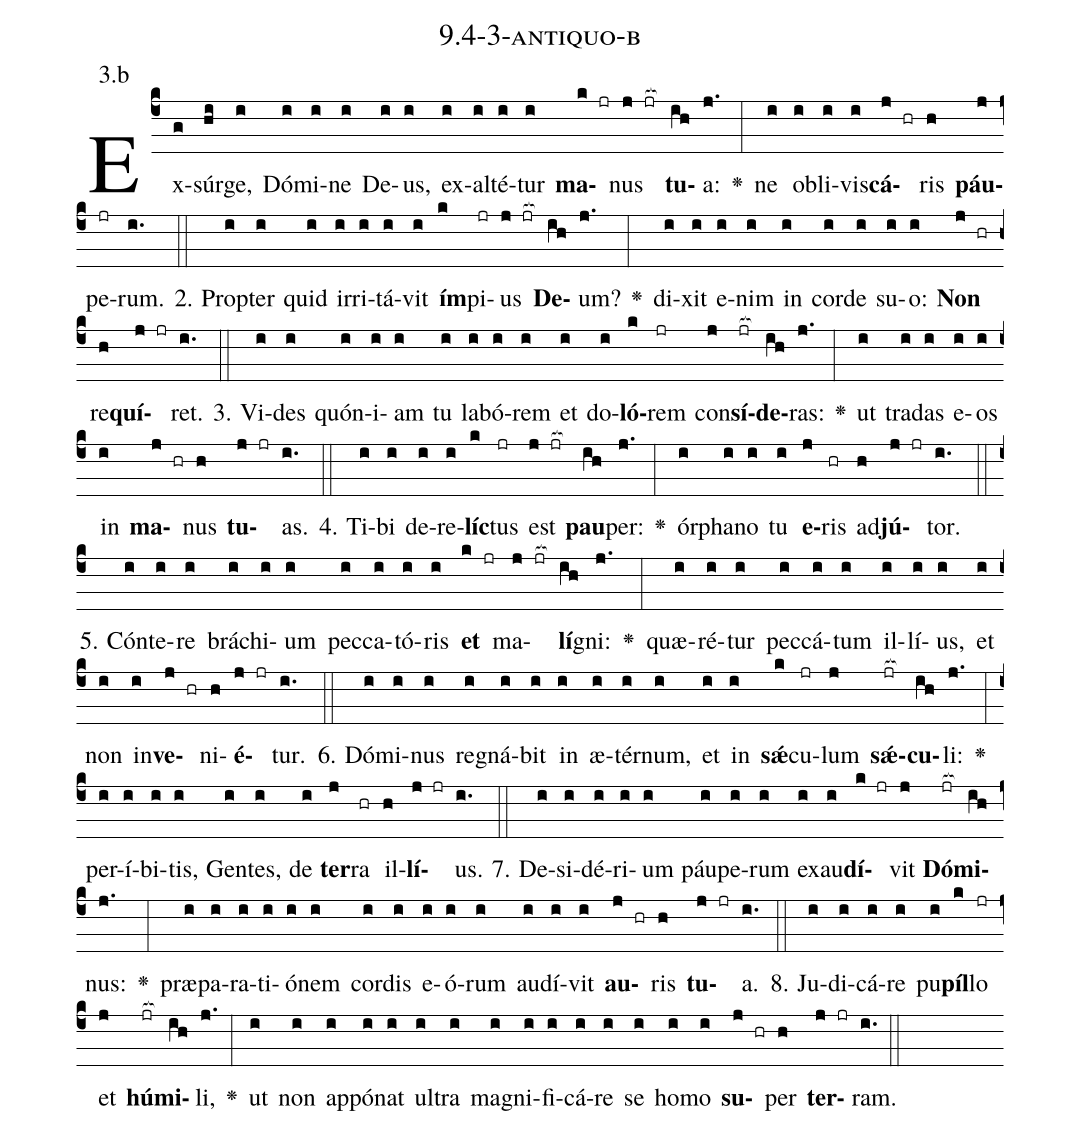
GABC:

name: 9.4-3-antiquo-b;
annotation: 3.b;
%%
(c4)Ex(g)súr(hi)ge,(i) Dó(i)mi(i)ne(i) De(i)us,(i) ex(i)al(i)té(i)tur(i) <b>ma</b>(k jr)nus(j jr[ocb:1{]) <b>tu</b>(ih[ocb:0}])a:(j.) <v>\greheightstar</v>(:) ne(i) ob(i)li(i)vis(i)<b>cá</b>(j hr)ris(h) <b>páu</b>(j)pe(jr)rum.(i.) (::)
2. Prop(i)ter(i) quid(i) ir(i)ri(i)tá(i)vit(i) <b>ím</b>(k)pi(jr)us(j jr[ocb:1{]) <b>De</b>(ih[ocb:0}])um?(j.) <v>\greheightstar</v>(:) di(i)xit(i) e(i)nim(i) in(i) cor(i)de(i) su(i)o:(i) <b>Non</b>(j hr) re(h)<b>quí</b>(j jr)ret.(i.) (::)
3. Vi(i)des(i) quón(i)i(i)am(i) tu(i) la(i)bó(i)rem(i) et(i) do(i)<b>ló</b>(k)rem(jr) con(j)<b>sí</b>(jr[ocb:1{])<b>de</b>(ih[ocb:0}])ras:(j.) <v>\greheightstar</v>(:) ut(i) tra(i)das(i) e(i)os(i) in(i) <b>ma</b>(j hr)nus(h) <b>tu</b>(j jr)as.(i.) (::)
4. Ti(i)bi(i) de(i)re(i)<b>líc</b>(k)tus(jr) est(j jr[ocb:1{]) <b>pau</b>(ih[ocb:0}])per:(j.) <v>\greheightstar</v>(:) ór(i)pha(i)no(i) tu(i) <b>e</b>(j)ris(hr) ad(h)<b>jú</b>(j jr)tor.(i.) (::)
5. Cón(i)te(i)re(i) brá(i)chi(i)um(i) pec(i)ca(i)tó(i)ris(i) <b>et</b>(k jr) ma(j jr[ocb:1{])<b>lí</b>(ih[ocb:0}])gni:(j.) <v>\greheightstar</v>(:) quæ(i)ré(i)tur(i) pec(i)cá(i)tum(i) il(i)lí(i)us,(i) et(i) non(i) in(i)<b>ve</b>(j hr)ni(h)<b>é</b>(j jr)tur.(i.) (::)
6. Dó(i)mi(i)nus(i) re(i)gná(i)bit(i) in(i) æ(i)tér(i)num,(i) et(i) in(i) <b>sǽ</b>(k)cu(jr)lum(j) <b>sǽ</b>(jr[ocb:1{])<b>cu</b>(ih[ocb:0}])li:(j.) <v>\greheightstar</v>(:) per(i)í(i)bi(i)tis,(i) Gen(i)tes,(i) de(i) <b>ter</b>(j)ra(hr) il(h)<b>lí</b>(j jr)us.(i.) (::)
7. De(i)si(i)dé(i)ri(i)um(i) páu(i)pe(i)rum(i) ex(i)au(i)<b>dí</b>(k jr)vit(j) <b>Dó</b>(jr[ocb:1{])<b>mi</b>(ih[ocb:0}])nus:(j.) <v>\greheightstar</v>(:) præ(i)pa(i)ra(i)ti(i)ó(i)nem(i) cor(i)dis(i) e(i)ó(i)rum(i) au(i)dí(i)vit(i) <b>au</b>(j hr)ris(h) <b>tu</b>(j jr)a.(i.) (::)
8. Ju(i)di(i)cá(i)re(i) pu(i)<b>píl</b>(k)lo(jr) et(j) <b>hú</b>(jr[ocb:1{])<b>mi</b>(ih[ocb:0}])li,(j.) <v>\greheightstar</v>(:) ut(i) non(i) ap(i)pó(i)nat(i) ul(i)tra(i) ma(i)gni(i)fi(i)cá(i)re(i) se(i) ho(i)mo(i) <b>su</b>(j hr)per(h) <b>ter</b>(j jr)ram.(i.) (::)
